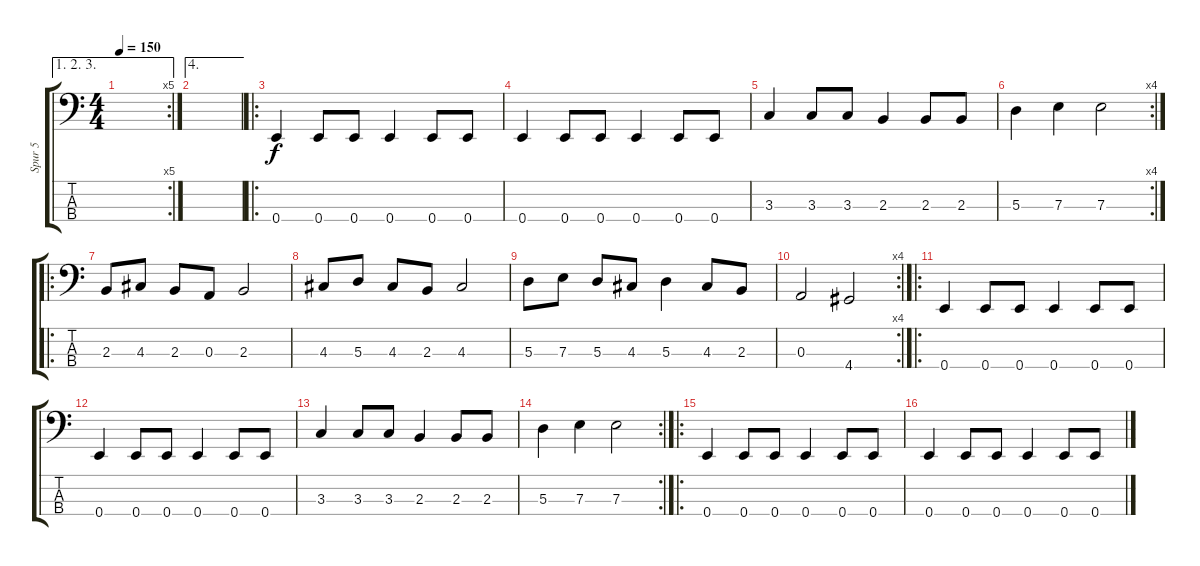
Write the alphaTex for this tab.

\track ("Spur 5" "Spur 5") {instrument electricbassfinger}
\staff {score tabs}
\tuning (G2 D2 A1 E1) {hide}
\ae (1 2 3)
\rc 5
\ts (4 4)
\tempo 150
\clef f4
\ks c
|
\ae 4
|
\ro
0.4.4 0.4.8 0.4.8 0.4.4 0.4.8 0.4.8 |
0.4.4 0.4.8 0.4.8 0.4.4 0.4.8 0.4.8 |
3.3.4 3.3.8 3.3.8 2.3.4 2.3.8 2.3.8 |
\rc 4
5.3.4 7.3.4 7.3.2 |
\ro
2.3.8 4.3.8 2.3.8 0.3.8 2.3.2 |
4.3.8 5.3.8 4.3.8 2.3.8 4.3.2 |
5.3.8 7.3.8 5.3.8 4.3.8 5.3.4 4.3.8 2.3.8 |
\rc 4
0.3.2 4.4.2 |
\ro
0.4.4 0.4.8 0.4.8 0.4.4 0.4.8 0.4.8 |
0.4.4 0.4.8 0.4.8 0.4.4 0.4.8 0.4.8 |
3.3.4 3.3.8 3.3.8 2.3.4 2.3.8 2.3.8 |
\rc 2
5.3.4 7.3.4 7.3.2 |
\ro
0.4.4 0.4.8 0.4.8 0.4.4 0.4.8 0.4.8 |
0.4.4 0.4.8 0.4.8 0.4.4 0.4.8 0.4.8
